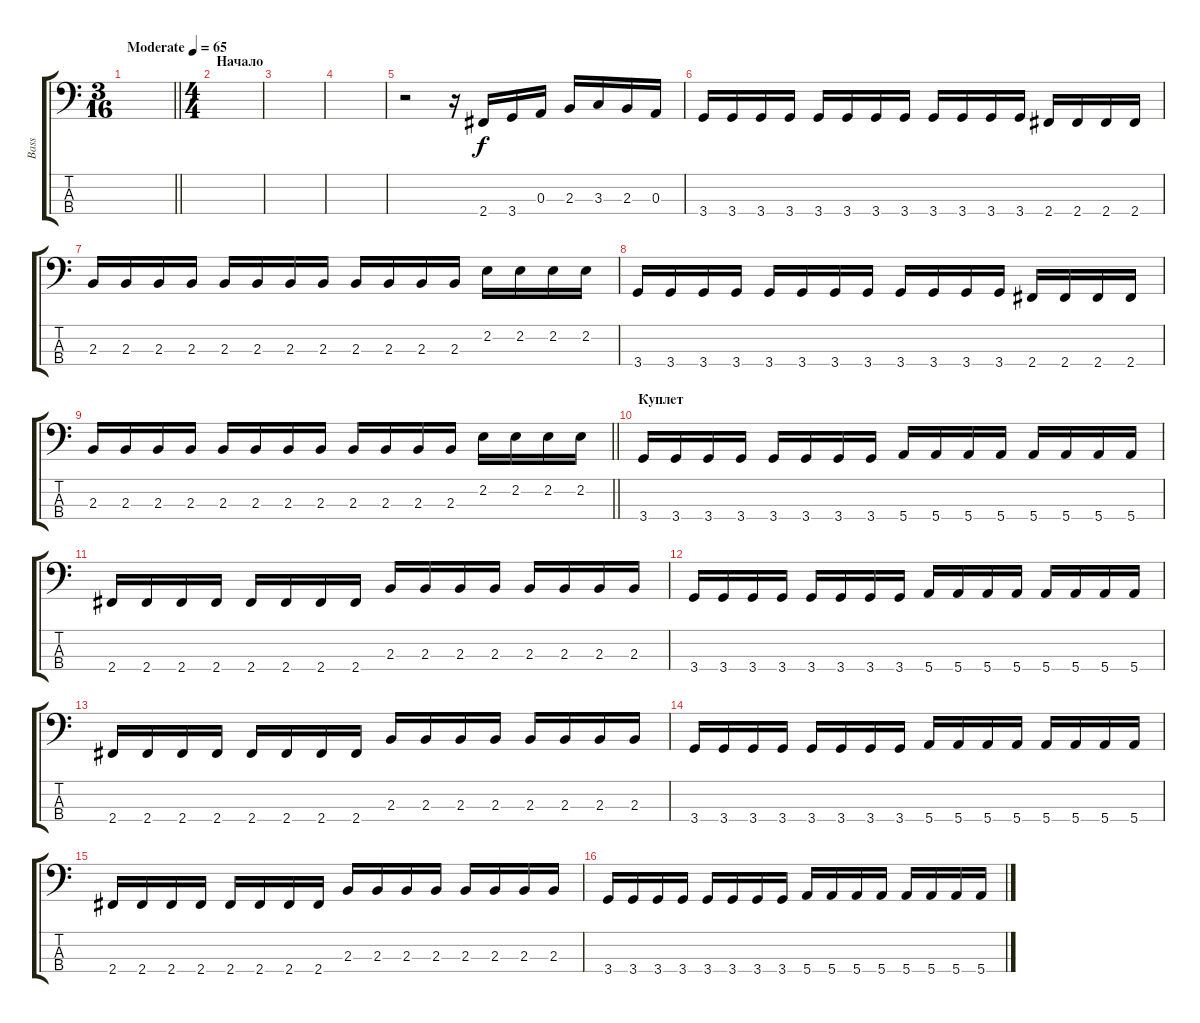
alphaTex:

\track ("Bass" "Bass") {instrument electricbassfinger}
\staff {score tabs}
\tuning (G2 D2 A1 E1) {hide}
\ts (3 16)
\tempo (65 "Moderate")
\clef f4
\barLineRight lightlight
\ks c
|
\ts (4 4)
\section ("" "Начало")
|
|
|
r.2 r.16 2.4.16 3.4.16 0.3.16 2.3.16 3.3.16 2.3.16 0.3.16 |
3.4.16 3.4.16 3.4.16 3.4.16 3.4.16 3.4.16 3.4.16 3.4.16 3.4.16 3.4.16 3.4.16 3.4.16 2.4.16 2.4.16 2.4.16 2.4.16 |
2.3.16 2.3.16 2.3.16 2.3.16 2.3.16 2.3.16 2.3.16 2.3.16 2.3.16 2.3.16 2.3.16 2.3.16 2.2.16 2.2.16 2.2.16 2.2.16 |
3.4.16 3.4.16 3.4.16 3.4.16 3.4.16 3.4.16 3.4.16 3.4.16 3.4.16 3.4.16 3.4.16 3.4.16 2.4.16 2.4.16 2.4.16 2.4.16 |
\barLineRight lightlight
2.3.16 2.3.16 2.3.16 2.3.16 2.3.16 2.3.16 2.3.16 2.3.16 2.3.16 2.3.16 2.3.16 2.3.16 2.2.16 2.2.16 2.2.16 2.2.16 |
\section ("" "Куплет")
3.4.16 3.4.16 3.4.16 3.4.16 3.4.16 3.4.16 3.4.16 3.4.16 5.4.16 5.4.16 5.4.16 5.4.16 5.4.16 5.4.16 5.4.16 5.4.16 |
2.4.16 2.4.16 2.4.16 2.4.16 2.4.16 2.4.16 2.4.16 2.4.16 2.3.16 2.3.16 2.3.16 2.3.16 2.3.16 2.3.16 2.3.16 2.3.16 |
3.4.16 3.4.16 3.4.16 3.4.16 3.4.16 3.4.16 3.4.16 3.4.16 5.4.16 5.4.16 5.4.16 5.4.16 5.4.16 5.4.16 5.4.16 5.4.16 |
2.4.16 2.4.16 2.4.16 2.4.16 2.4.16 2.4.16 2.4.16 2.4.16 2.3.16 2.3.16 2.3.16 2.3.16 2.3.16 2.3.16 2.3.16 2.3.16 |
3.4.16 3.4.16 3.4.16 3.4.16 3.4.16 3.4.16 3.4.16 3.4.16 5.4.16 5.4.16 5.4.16 5.4.16 5.4.16 5.4.16 5.4.16 5.4.16 |
2.4.16 2.4.16 2.4.16 2.4.16 2.4.16 2.4.16 2.4.16 2.4.16 2.3.16 2.3.16 2.3.16 2.3.16 2.3.16 2.3.16 2.3.16 2.3.16 |
3.4.16 3.4.16 3.4.16 3.4.16 3.4.16 3.4.16 3.4.16 3.4.16 5.4.16 5.4.16 5.4.16 5.4.16 5.4.16 5.4.16 5.4.16 5.4.16
